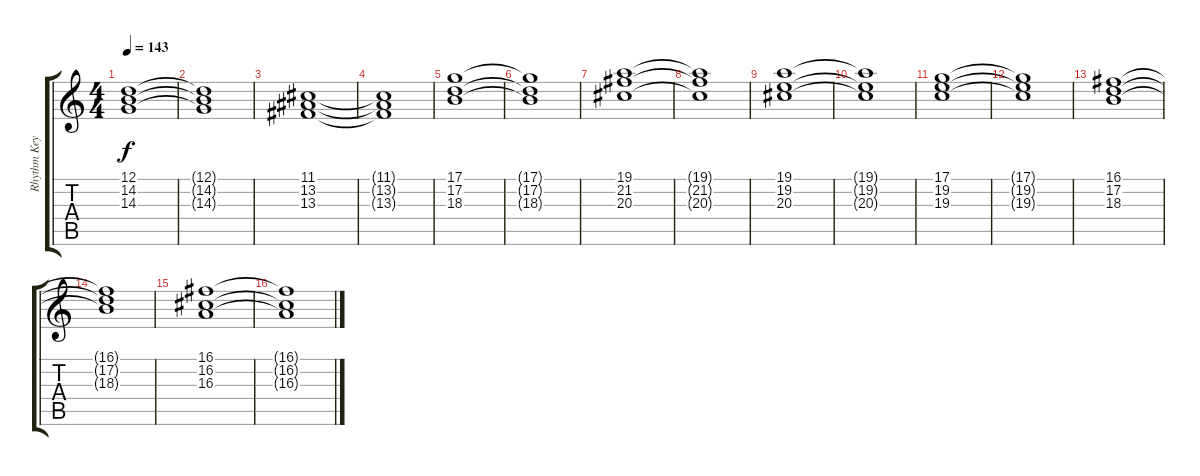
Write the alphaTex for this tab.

\track ("Rhythm Keyboard" "Rhythm Key") {instrument stringensemble1}
\staff {score tabs}
\tuning (D4 A3 F3 C3 G2 D2) {hide}
\ts (4 4)
\tempo 143
\clef g2
\ks c
(12.1 14.2 14.3).1{dy f} |
(12.1{t} 14.2{t} 14.3{t}).1 |
(11.1 13.2 13.3).1 |
(11.1{t} 13.2{t} 13.3{t}).1 |
(17.1 17.2 18.3).1 |
(17.1{t} 17.2{t} 18.3{t}).1 |
(19.1 21.2 20.3).1 |
(19.1{t} 21.2{t} 20.3{t}).1 |
(19.1 19.2 20.3).1 |
(19.1{t} 19.2{t} 20.3{t}).1 |
(17.1 19.2 19.3).1 |
(17.1{t} 19.2{t} 19.3{t}).1 |
(16.1 17.2 18.3).1 |
(16.1{t} 17.2{t} 18.3{t}).1 |
(16.1 16.2 16.3).1 |
(16.1{t} 16.2{t} 16.3{t}).1
